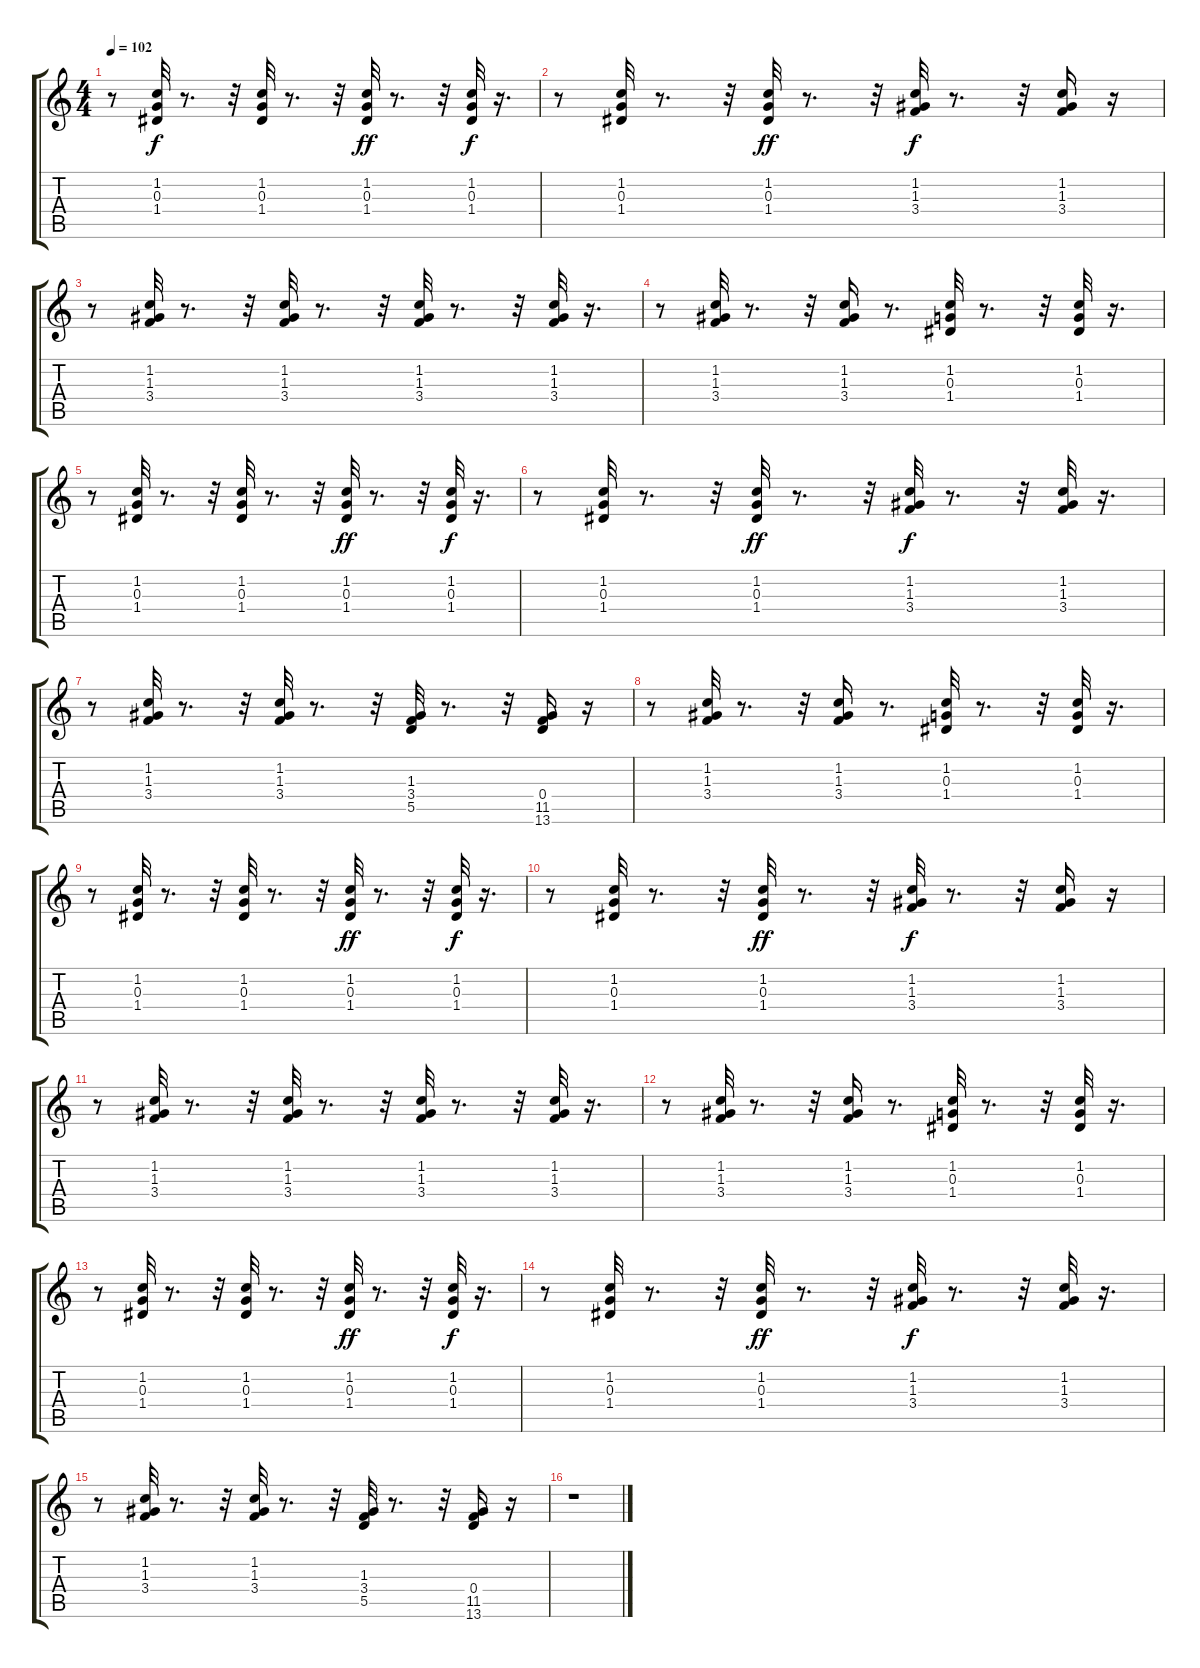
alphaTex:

\track "" {instrument synthbass1}
\staff {score tabs}
\tuning (E4 B3 G3 D3 A2 E2) {hide}
\ts (4 4)
\tempo 102
\clef g2
\ks c
r.8{dy f} (1.2 0.3 1.4).32 r.8{d} r.32 (1.2 0.3 1.4).32 r.8{d} r.32 (1.2 0.3 1.4).32{dy ff} r.8{d} r.32 (1.2 0.3 1.4).32{dy f} r.16{d} |
r.8 (1.2 0.3 1.4).32 r.8{d} r.32 (1.2 0.3 1.4).32{dy ff} r.8{d} r.32 (1.2 1.3 3.4).32{dy f} r.8{d} r.32 (1.2 1.3 3.4).16 r.16 |
r.8 (1.2 1.3 3.4).32 r.8{d} r.32 (1.2 1.3 3.4).32 r.8{d} r.32 (1.2 1.3 3.4).32 r.8{d} r.32 (1.2 1.3 3.4).32 r.16{d} |
r.8 (1.2 1.3 3.4).32 r.8{d} r.32 (1.2 1.3 3.4).16 r.8{d} (1.2 0.3 1.4).32 r.8{d} r.32 (1.2 0.3 1.4).32 r.16{d} |
r.8 (1.2 0.3 1.4).32 r.8{d} r.32 (1.2 0.3 1.4).32 r.8{d} r.32 (1.2 0.3 1.4).32{dy ff} r.8{d} r.32 (1.2 0.3 1.4).32{dy f} r.16{d} |
r.8 (1.2 0.3 1.4).32 r.8{d} r.32 (1.2 0.3 1.4).32{dy ff} r.8{d} r.32 (1.2 1.3 3.4).32{dy f} r.8{d} r.32 (1.2 1.3 3.4).32 r.16{d} |
r.8 (1.2 1.3 3.4).32 r.8{d} r.32 (1.2 1.3 3.4).32 r.8{d} r.32 (1.3 3.4 5.5).32 r.8{d} r.32 (0.4 11.5 13.6).16 r.16 |
r.8 (1.2 1.3 3.4).32 r.8{d} r.32 (1.2 1.3 3.4).16 r.8{d} (1.2 0.3 1.4).32 r.8{d} r.32 (1.2 0.3 1.4).32 r.16{d} |
r.8 (1.2 0.3 1.4).32 r.8{d} r.32 (1.2 0.3 1.4).32 r.8{d} r.32 (1.2 0.3 1.4).32{dy ff} r.8{d} r.32 (1.2 0.3 1.4).32{dy f} r.16{d} |
r.8 (1.2 0.3 1.4).32 r.8{d} r.32 (1.2 0.3 1.4).32{dy ff} r.8{d} r.32 (1.2 1.3 3.4).32{dy f} r.8{d} r.32 (1.2 1.3 3.4).16 r.16 |
r.8 (1.2 1.3 3.4).32 r.8{d} r.32 (1.2 1.3 3.4).32 r.8{d} r.32 (1.2 1.3 3.4).32 r.8{d} r.32 (1.2 1.3 3.4).32 r.16{d} |
r.8 (1.2 1.3 3.4).32 r.8{d} r.32 (1.2 1.3 3.4).16 r.8{d} (1.2 0.3 1.4).32 r.8{d} r.32 (1.2 0.3 1.4).32 r.16{d} |
r.8 (1.2 0.3 1.4).32 r.8{d} r.32 (1.2 0.3 1.4).32 r.8{d} r.32 (1.2 0.3 1.4).32{dy ff} r.8{d} r.32 (1.2 0.3 1.4).32{dy f} r.16{d} |
r.8 (1.2 0.3 1.4).32 r.8{d} r.32 (1.2 0.3 1.4).32{dy ff} r.8{d} r.32 (1.2 1.3 3.4).32{dy f} r.8{d} r.32 (1.2 1.3 3.4).32 r.16{d} |
r.8 (1.2 1.3 3.4).32 r.8{d} r.32 (1.2 1.3 3.4).32 r.8{d} r.32 (1.3 3.4 5.5).32 r.8{d} r.32 (0.4 11.5 13.6).16 r.16 |
r.1
